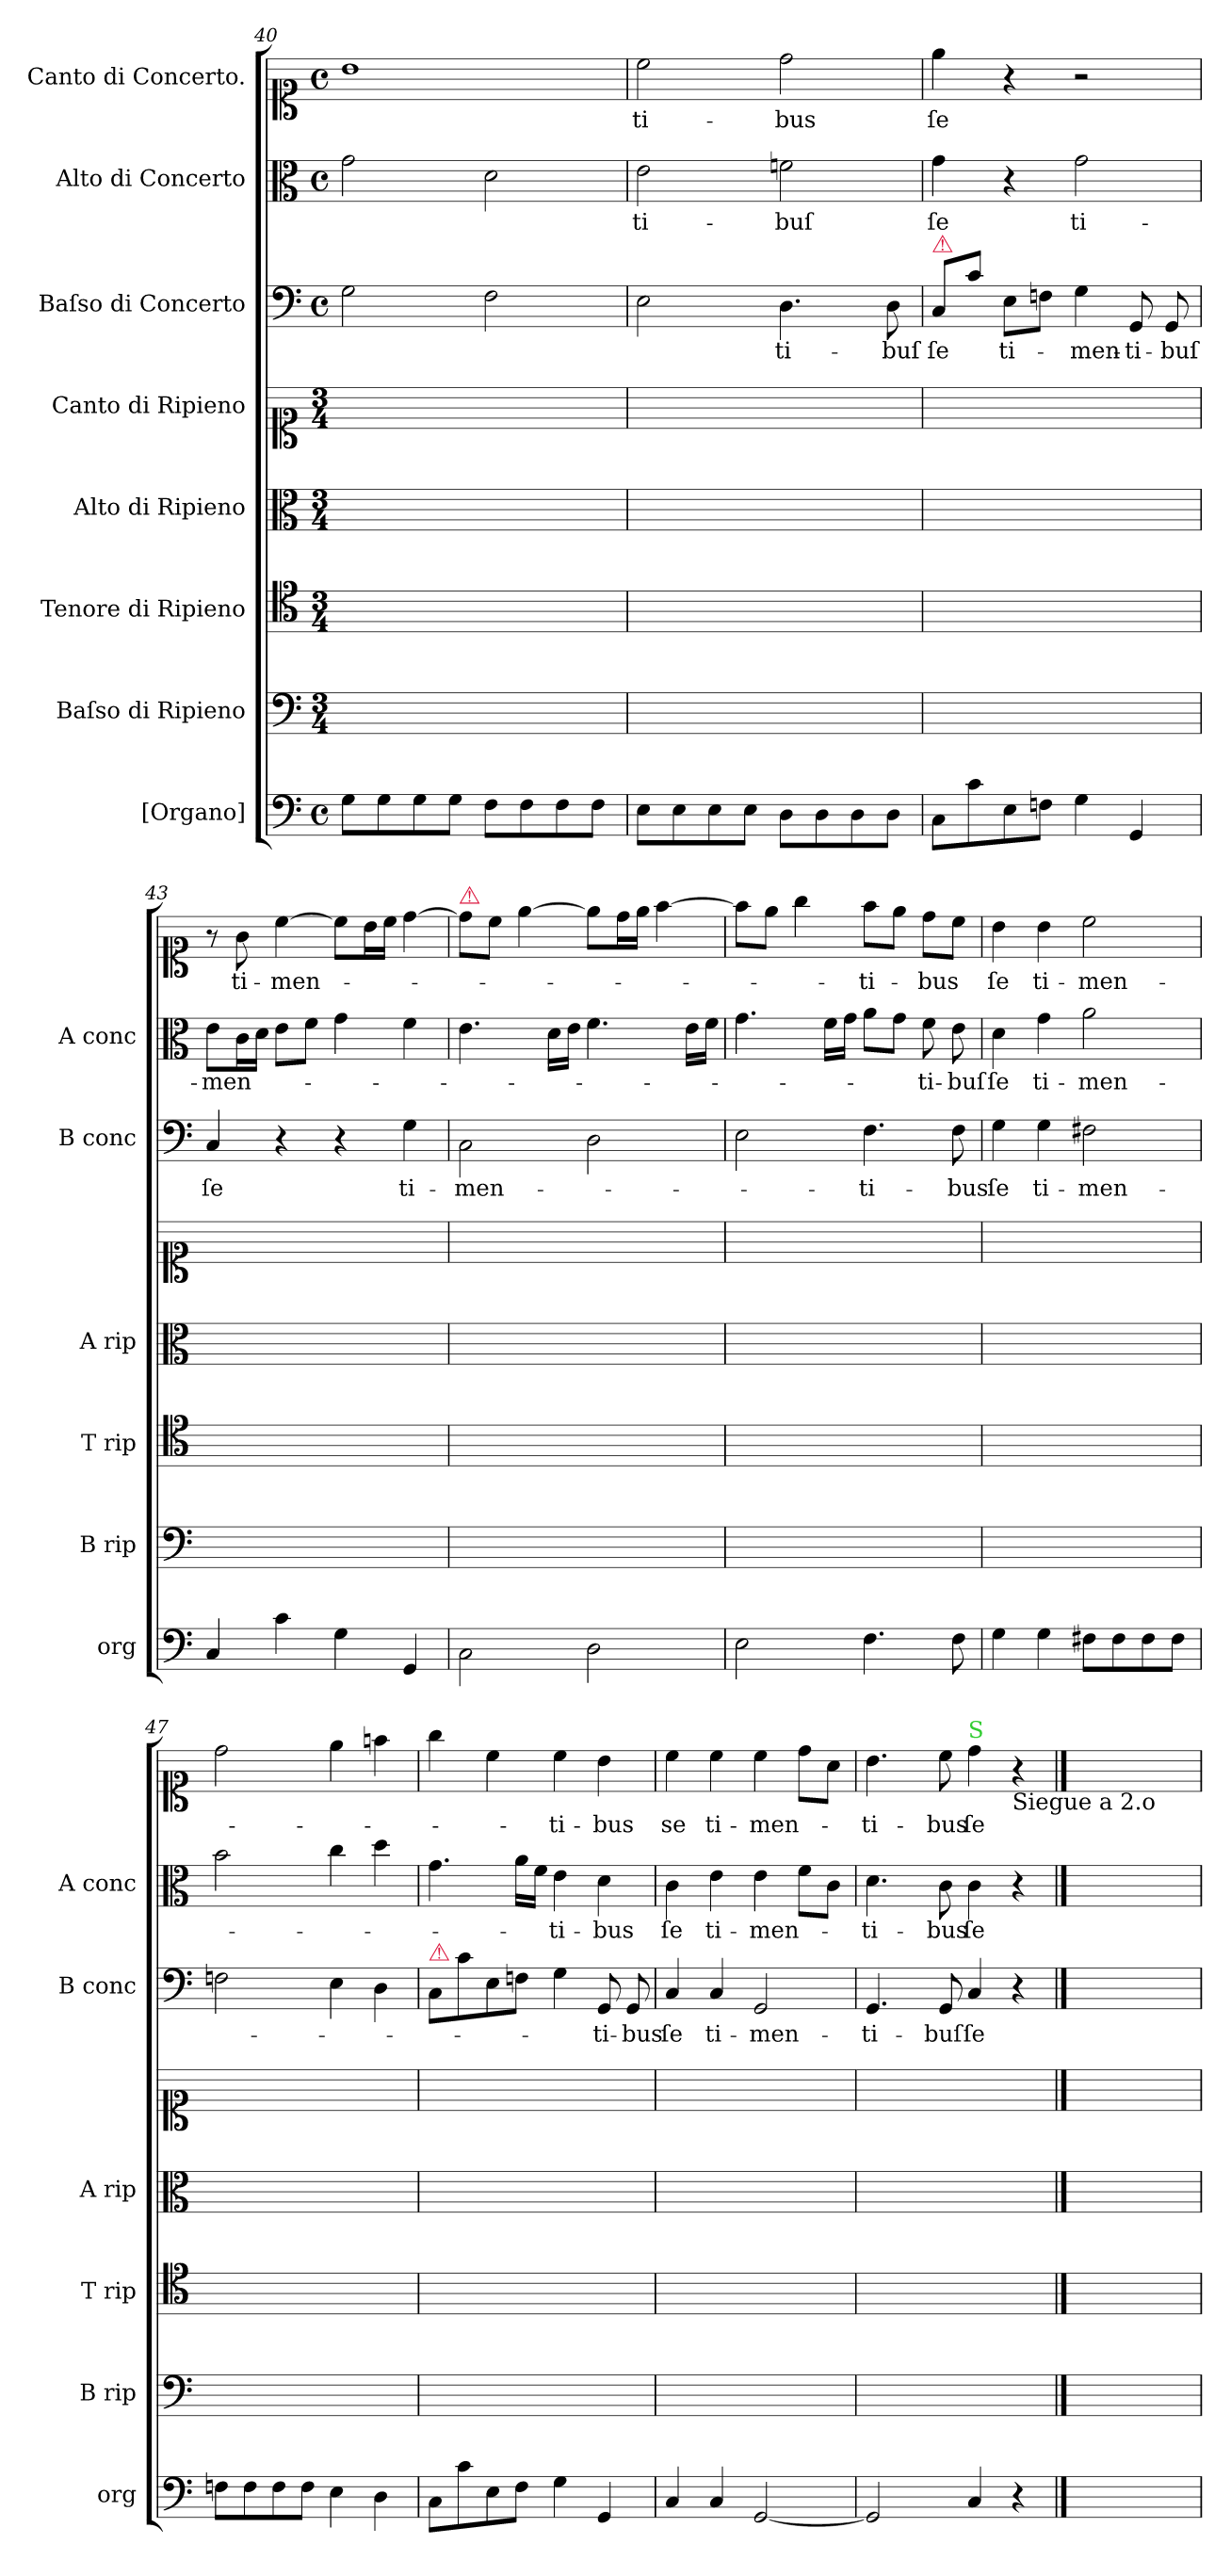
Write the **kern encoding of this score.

**kern	**kern	**kern	**kern	**kern	**kern	**text	**kern	**text	**kern	**text
*part8	*part7	*part6	*part5	*part4	*part3	*part3	*part2	*part2	*part1	*part1
*staff8	*staff7	*staff6	*staff5	*staff4	*staff3	*staff3	*staff2	*staff2	*staff1	*staff1
*I"[Organo]	*I"Baſso di Ripieno	*I"Tenore di Ripieno	*I"Alto di Ripieno	*I"Canto di Ripieno	*I"Baſso di Concerto	*	*I"Alto di Concerto	*	*I"Canto di Concerto.	*
*I'org	*I'B rip	*I'T rip	*I'A rip	*	*I'B conc	*	*I'A conc	*	*	*
*clefF4	*clefF4	*clefC4	*clefC3	*clefC1	*clefF4	*	*clefC3	*	*clefC1	*
*k[]	*k[]	*k[]	*k[]	*k[]	*k[]	*	*k[]	*	*k[]	*
*M4/4	*M3/4	*M3/4	*M3/4	*M3/4	*M4/4	*	*M4/4	*	*M4/4	*
*met(c)	*	*	*	*	*met(c)	*	*met(c)	*	*met(c)	*
=40	=40	=40	=40	=40	=40	=40	=40	=40	=40	=40
8G\L	2.ryy	2.ryy	2.ryy	2.ryy	2G\	.	2g\	.	1b	.
8G\	.	.	.	.	.	.	.	.	.	.
8G\	.	.	.	.	.	.	.	.	.	.
8G\J	.	.	.	.	.	.	.	.	.	.
8F\L	.	.	.	.	2F\	.	2d\	.	.	.
8F\	.	.	.	.	.	.	.	.	.	.
8F\	4ryy	4ryy	4ryy	4ryy	.	.	.	.	.	.
8F\J	.	.	.	.	.	.	.	.	.	.
=41	=41	=41	=41	=41	=41	=41	=41	=41	=41	=41
8E\L	4ryy	4ryy	4ryy	4ryy	2E\	.	2e\	ti-	2cc\	-ti-
8E\	.	.	.	.	.	.	.	.	.	.
8E\	2.ryy	2.ryy	2.ryy	2.ryy	.	.	.	.	.	.
8E\J	.	.	.	.	.	.	.	.	.	.
8D\L	.	.	.	.	4.D\	-ti-	2fn\	-buſ	2dd\	-bus
8D\	.	.	.	.	.	.	.	.	.	.
8D\	.	.	.	.	.	.	.	.	.	.
8D\J	.	.	.	.	8D\	-buſ	.	.	.	.
=42	=42	=42	=42	=42	=42	=42	=42	=42	=42	=42
!	!	!	!	!	!LO:TX:a:color=crimson:t=⚠	!	!	!	!	!
8C\L	4ryy	4ryy	4ryy	4ryy	8C/L	ſe	4g\	ſe	4ee\	ſe
8c\	.	.	.	.	8c\J	.	.	.	.	.
8E\	2.ryy	2.ryy	2.ryy	2.ryy	8E\L	ti-	4r	.	4r	.
8Fn\J	.	.	.	.	8Fn\J	.	.	.	.	.
4G\	.	.	.	.	4G\	-men-	2g\	ti-	2r	.
4GG/	.	.	.	.	8GG/	-ti-	.	.	.	.
.	.	.	.	.	8GG/	-buſ	.	.	.	.
=43	=43	=43	=43	=43	=43	=43	=43	=43	=43	=43
4C/	4ryy	4ryy	4ryy	4ryy	4C/	ſe	8e\L	-men-	8r	.
.	.	.	.	.	.	.	16c\L	.	8g\	ti-
.	.	.	.	.	.	.	16d\JJ	.	.	.
4c\	2.ryy	2.ryy	2.ryy	2.ryy	4r	.	8e\L	.	[4cc\	-men-
.	.	.	.	.	.	.	8f\J	.	.	.
4G\	.	.	.	.	4r	.	4g\	.	8cc\L]	.
.	.	.	.	.	.	.	.	.	16b\L	.
.	.	.	.	.	.	.	.	.	16cc\JJ	.
4GG/	.	.	.	.	4G\	ti-	4f\	.	[4dd\	.
=44	=44	=44	=44	=44	=44	=44	=44	=44	=44	=44
!	!	!	!	!	!	!	!	!	!LO:TX:a:color=crimson:t=⚠	!
2C\	4ryy	4ryy	4ryy	4ryy	2C\	-men-	4.e\	.	8dd\L]	.
.	.	.	.	.	.	.	.	.	8cc\J	.
.	2.ryy	2.ryy	2.ryy	2.ryy	.	.	.	.	[4ee\	.
.	.	.	.	.	.	.	16d\LL	.	.	.
.	.	.	.	.	.	.	16e\JJ	.	.	.
2D\	.	.	.	.	2D\	.	4.f\	.	8ee\L]	.
.	.	.	.	.	.	.	.	.	16dd\L	.
.	.	.	.	.	.	.	.	.	16ee\JJ	.
.	.	.	.	.	.	.	.	.	[4ff\	.
.	.	.	.	.	.	.	16e\LL	.	.	.
.	.	.	.	.	.	.	16f\JJ	.	.	.
=45	=45	=45	=45	=45	=45	=45	=45	=45	=45	=45
2E\	4ryy	4ryy	4ryy	4ryy	2E\	.	4.g\	.	8ff\L]	.
.	.	.	.	.	.	.	.	.	8ee\J	.
.	2.ryy	2.ryy	2.ryy	2.ryy	.	.	.	.	4gg\	.
.	.	.	.	.	.	.	16f\LL	.	.	.
.	.	.	.	.	.	.	16g\JJ	.	.	.
4.F\	.	.	.	.	4.F\	-ti-	8a\L	.	8ff\L	-ti-
.	.	.	.	.	.	.	8g\J	.	8ee\J	.
.	.	.	.	.	.	.	8f\	-ti-	8dd\L	-bus
8F\	.	.	.	.	8F\	-bus	8e\	-buſ	8cc\J	.
=46	=46	=46	=46	=46	=46	=46	=46	=46	=46	=46
4G\	4ryy	4ryy	4ryy	4ryy	4G\	ſe	4d\	ſe	4b\	ſe
4G\	2.ryy	2.ryy	2.ryy	2.ryy	4G\	ti-	4g\	ti-	4b\	ti-
8F#X\L	.	.	.	.	2F#X\	-men-	2a\	-men-	2cc\	-men-
8F#\	.	.	.	.	.	.	.	.	.	.
8F#\	.	.	.	.	.	.	.	.	.	.
8F#\J	.	.	.	.	.	.	.	.	.	.
=47	=47	=47	=47	=47	=47	=47	=47	=47	=47	=47
8Fn\L	4ryy	4ryy	4ryy	4ryy	2Fn\	.	2b\	.	2dd\	.
8F\	.	.	.	.	.	.	.	.	.	.
8F\	2.ryy	2.ryy	2.ryy	2.ryy	.	.	.	.	.	.
8F\J	.	.	.	.	.	.	.	.	.	.
4E\	.	.	.	.	4E\	.	4cc\	.	4ee\	.
4D\	.	.	.	.	4D\	.	4dd\	.	4ffn\	.
=48	=48	=48	=48	=48	=48	=48	=48	=48	=48	=48
!	!	!	!	!	!LO:TX:a:color=crimson:t=⚠	!	!	!	!	!
8C\L	4ryy	4ryy	4ryy	4ryy	8C/L	.	4.g\	.	4gg\	.
8c\	.	.	.	.	8c\	.	.	.	.	.
8E\	2.ryy	2.ryy	2.ryy	2.ryy	8E\	.	.	.	4cc\	.
8F\J	.	.	.	.	8Fn\J	.	16a\LL	.	.	.
.	.	.	.	.	.	.	16f\JJ	.	.	.
4G\	.	.	.	.	4G\	.	4e\	-ti-	4cc\	-ti-
4GG/	.	.	.	.	8GG/	-ti-	4d\	-bus	4b\	-bus
.	.	.	.	.	8GG/	-bus	.	.	.	.
=49	=49	=49	=49	=49	=49	=49	=49	=49	=49	=49
4C/	4ryy	4ryy	4ryy	4ryy	4C/	ſe	4c\	ſe	4cc\	se
4C/	2.ryy	2.ryy	2.ryy	2.ryy	4C/	ti-	4e\	ti-	4cc\	ti-
[2GG/	.	.	.	.	2GG/	-men-	4e\	-men-	4cc\	-men-
.	.	.	.	.	.	.	8f\L	.	8dd\L	.
.	.	.	.	.	.	.	8c\J	.	8a\J	.
=50	=50	=50	=50	=50	=50	=50	=50	=50	=50	=50
2GG/]	4ryy	4ryy	4ryy	4ryy	4.GG/	-ti-	4.d\	-ti-	4.b\	-ti-
.	2.ryy	2.ryy	2.ryy	2.ryy	.	.	.	.	.	.
.	.	.	.	.	8GG/	-buſ	8c\	-bus	8cc\	-bus
!	!	!	!	!	!	!	!	!	!LO:TX:a:color=limegreen:t=S	!
4C/	.	.	.	.	4C/	ſe	4c\	ſe	4dd\	ſe
!	!	!	!	!	!	!	!	!	!LO:TX:b:t=Siegue a 2.o	!
4r	.	.	.	.	4r	.	4r	.	4r	.
==	==	==	==	==	==	==	==	==	==	==
1ryy	4ryy	4ryy	4ryy	4ryy	1ryy	.	1ryy	.	1ryy	.
.	2.ryy	2.ryy	2.ryy	2.ryy	.	.	.	.	.	.
=	=	=	=	=	=	=	=	=	=	=
*-	*-	*-	*-	*-	*-	*-	*-	*-	*-	*-
